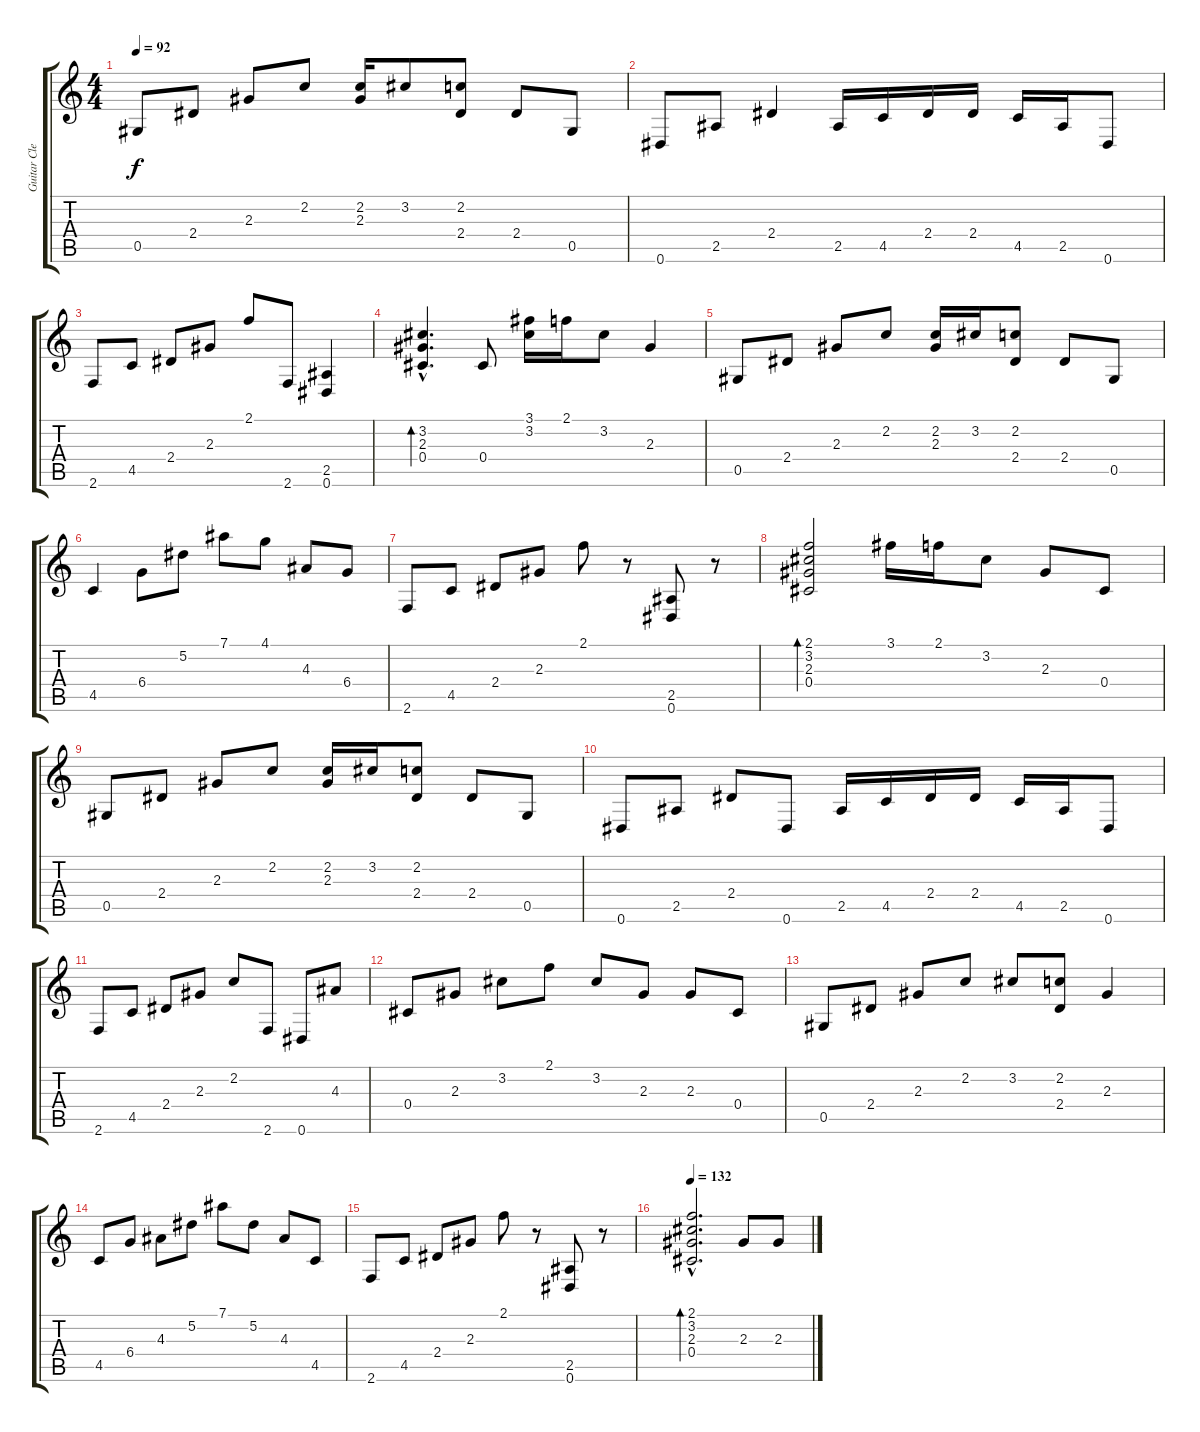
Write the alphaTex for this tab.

\track ("Guitar Clean" "Guitar Cle") {instrument electricguitarclean}
\staff {score tabs}
\tuning (Eb4 Bb3 Gb3 Db3 Ab2 Eb2) {hide}
\ts (4 4)
\tempo 92
\clef g2
\ks c
0.5.8{dy f instrument electricguitarclean} 2.4.8 2.3.8 2.2.8 (2.2 2.3).16 3.2.8 (2.2 2.4).8 2.4.8 0.5.8 |
0.6.8 2.5.8 2.4.4 2.5.16 4.5.16 2.4.16 2.4.16 4.5.16 2.5.16 0.6.8 |
2.6.8 4.5.8 2.4.8 2.3.8 2.1.8 2.6.8 (2.5 0.6).4 |
(3.2{hac} 2.3{hac} 0.4{hac}).4{d bd 480} 0.4.8 (3.1 3.2).16 2.1.16 3.2.8 2.3.4 |
0.5.8 2.4.8 2.3.8 2.2.8 (2.2 2.3).16 3.2.16 (2.2 2.4).8 2.4.8 0.5.8 |
4.5.4 6.4.8 5.2.8 7.1.8 4.1.8 4.3.8 6.4.8 |
2.6.8 4.5.8 2.4.8 2.3.8 2.1.8 r.8 (2.5 0.6).8 r.8 |
(2.1 3.2 2.3 0.4).2{bd 480} 3.1.16 2.1.16 3.2.8 2.3.8 0.4.8 |
0.5.8 2.4.8 2.3.8 2.2.8 (2.2 2.3).16 3.2.16 (2.2 2.4).8 2.4.8 0.5.8 |
0.6.8 2.5.8 2.4.8 0.6.8 2.5.16 4.5.16 2.4.16 2.4.16 4.5.16 2.5.16 0.6.8 |
2.6.8 4.5.8 2.4.8 2.3.8 2.2.8 2.6.8 0.6.8 4.3.8 |
0.4.8 2.3.8 3.2.8 2.1.8 3.2.8 2.3.8 2.3.8 0.4.8 |
0.5.8 2.4.8 2.3.8 2.2.8 3.2.8 (2.2 2.4).8 2.3.4 |
4.5.8 6.4.8 4.3.8 5.2.8 7.1.8 5.2.8 4.3.8 4.5.8 |
2.6.8 4.5.8 2.4.8 2.3.8 2.1.8 r.8 (2.5 0.6).8 r.8 |
\tempo 132
(2.1{hac} 3.2{hac} 2.3{hac} 0.4{hac}).2{d bd 480} 2.3.8 2.3.8
